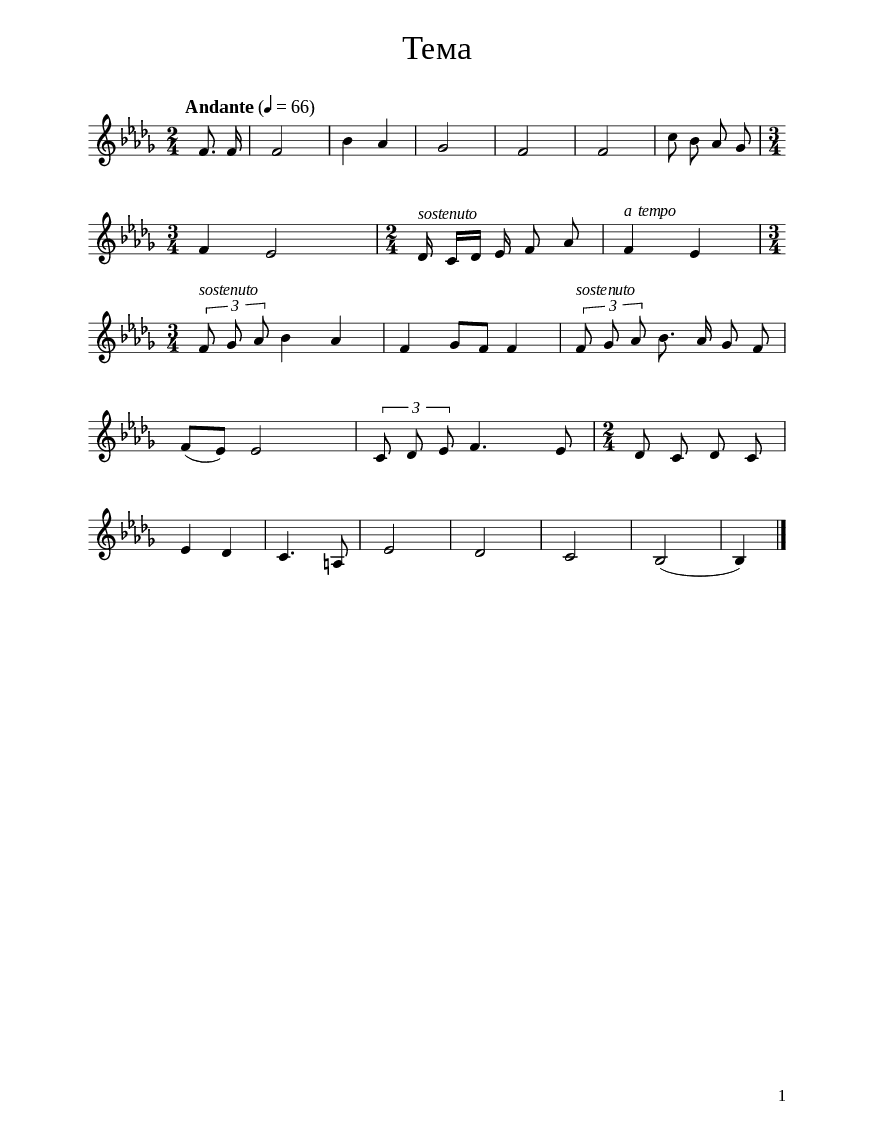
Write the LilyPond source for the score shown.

\version "2.24.2"

% include paper part and global functions
\include "include/globals.ily"

\bookpart {
  \label #'ref179
  \tocItem \markup "Тема "
  \paper {
    print-all-headers = ##t
    print-page-number = ##t
    print-first-page-number = ##t

    % put page numbers on the bottom
    oddHeaderMarkup = \markup ""
    evenHeaderMarkup = \markup ""
    oddFooterMarkup = \markup
    \fill-line {
      ""
      \if \should-print-page-number \fromproperty #'page:page-number-string
    }
    evenFooterMarkup = \markup
    \fill-line {
      \if \should-print-page-number \fromproperty #'page:page-number-string
      ""
    }

    left-margin = 1.5\cm
    right-margin = 1.5\cm
    top-margin = 1.6\cm
    bottom-margin = 1.2\cm
    ragged-bottom = ##t % do not spread the staves to fill the whole vertical space

    % change distance between staves
    system-system-spacing =
    #'((basic-distance . 9.5)
       (minimum-distance . 6)
       (padding . 1)
       (stretchability . 12))
  }
  \score {
    \include "include/score-layout.ily"

    \new Voice \absolute {
      \clef treble
      \key bes \minor
      \time 2/4
      \tempoFunc "Andante" 4 "66"
      \autoBeamOff
      \partial 4
      f'8.  f'16 | % 2
      f'2 | % 3
      bes'4  as'4 | % 4
      ges'2 | % 5
      f'2 | % 6
      f'2  | % 7
      c''8  bes'8  as'8  ges'8 \break  | % 8
      \time 3/4  | % 8
      f'4  es'2 | % 9
      \time 2/4  | % 9

      des'16^\markup { \italic {sostenuto} }
      c'16 [des'16]  es'16
      f'8  as'8 |
      f'4 ^\markup{ \italic {a tempo} }  es'4 \break | % 11
      \time 3/4  | % 11
      \times 2/3  {
        f'8 ^\markup{ \italic {sostenuto} }  ges'8
        as'8
      }
      bes'4  as'4 | % 12
      f'4  ges'8  [  f'8  ]  f'4 | % 13
      \times 2/3  {
        f'8 ^\markup{ \italic {sostenuto} }  ges'8
        as'8
      }
      bes'8.  as'16  ges'8  f'8 \break | % 14
      f'8 ( [  es'8 ) ]  es'2
      | % 15

      \times 2/3  {
        c'8  des'8  es'8
      }
      f'4.  es'8 | % 16
      \time 2/4  | % 16
      des'8  c'8
      des'8  c'8 \break | % 17
      es'4  des'4 | % 18
      c'4.  a8 | % 19
      es'2 |
      des'2 | % 21
      c'2 | % 22
      bes2 ( | bes4 )\bar "|."

    }

    \addlyrics {

    }

    \header {
      title = \titleFunc "Тема" "Тема"
    }

    \midi{}

  } % score

} % bookpart

% Più mosso
%
